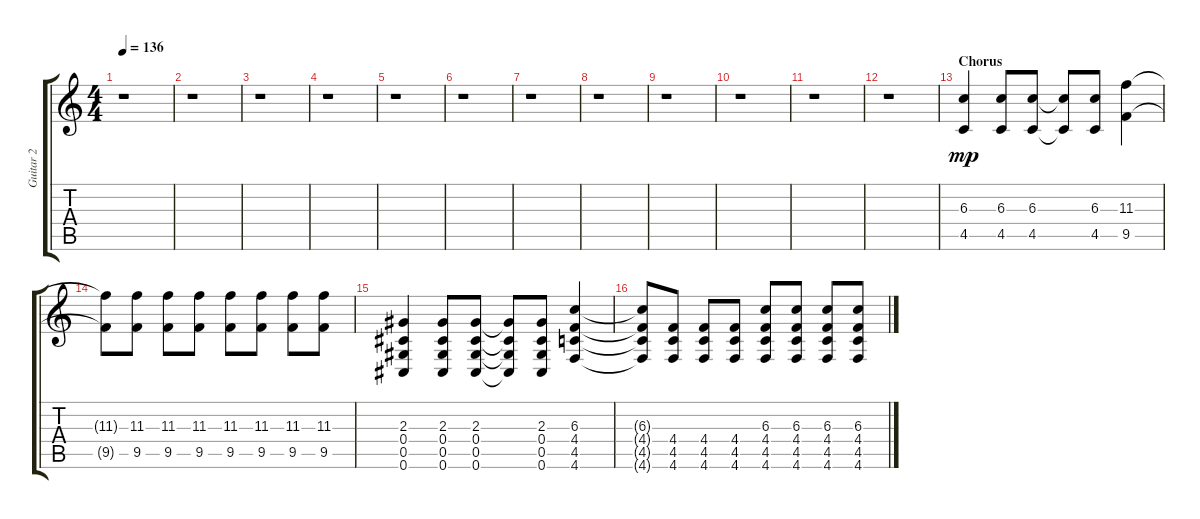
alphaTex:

\track ("Guitar 2" "Guitar 2") {instrument distortionguitar}
\staff {score tabs}
\tuning (Eb4 Bb3 Gb3 Db3 Ab2 Db2) {hide}
\ts (4 4)
\tempo 136
\clef g2
\ks c
r.1{dy mp} |
r.1 |
r.1 |
r.1 |
r.1 |
r.1 |
r.1 |
r.1 |
r.1 |
r.1 |
r.1 |
r.1 |
\section ("" "Chorus")
(6.3 4.5).4 (6.3 4.5).8 (6.3 4.5).8 (6.3{t} 4.5{t}).8 (6.3 4.5).8 (11.3 9.5).4 |
(11.3{t} 9.5{t}).8 (11.3 9.5).8 (11.3 9.5).8 (11.3 9.5).8 (11.3 9.5).8 (11.3 9.5).8 (11.3 9.5).8 (11.3 9.5).8 |
(2.3 0.4 0.5 0.6).4 (2.3 0.4 0.5 0.6).8 (2.3 0.4 0.5 0.6).8 (2.3{t} 0.4{t} 0.5{t} 0.6{t}).8 (2.3 0.4 0.5 0.6).8 (6.3 4.4 4.5 4.6).4 |
(6.3{t} 4.4{t} 4.5{t} 4.6{t}).8 (4.4 4.5 4.6).8 (4.4 4.5 4.6).8 (4.4 4.5 4.6).8 (6.3 4.4 4.5 4.6).8 (6.3 4.4 4.5 4.6).8 (6.3 4.4 4.5 4.6).8 (6.3 4.4 4.5 4.6).8
